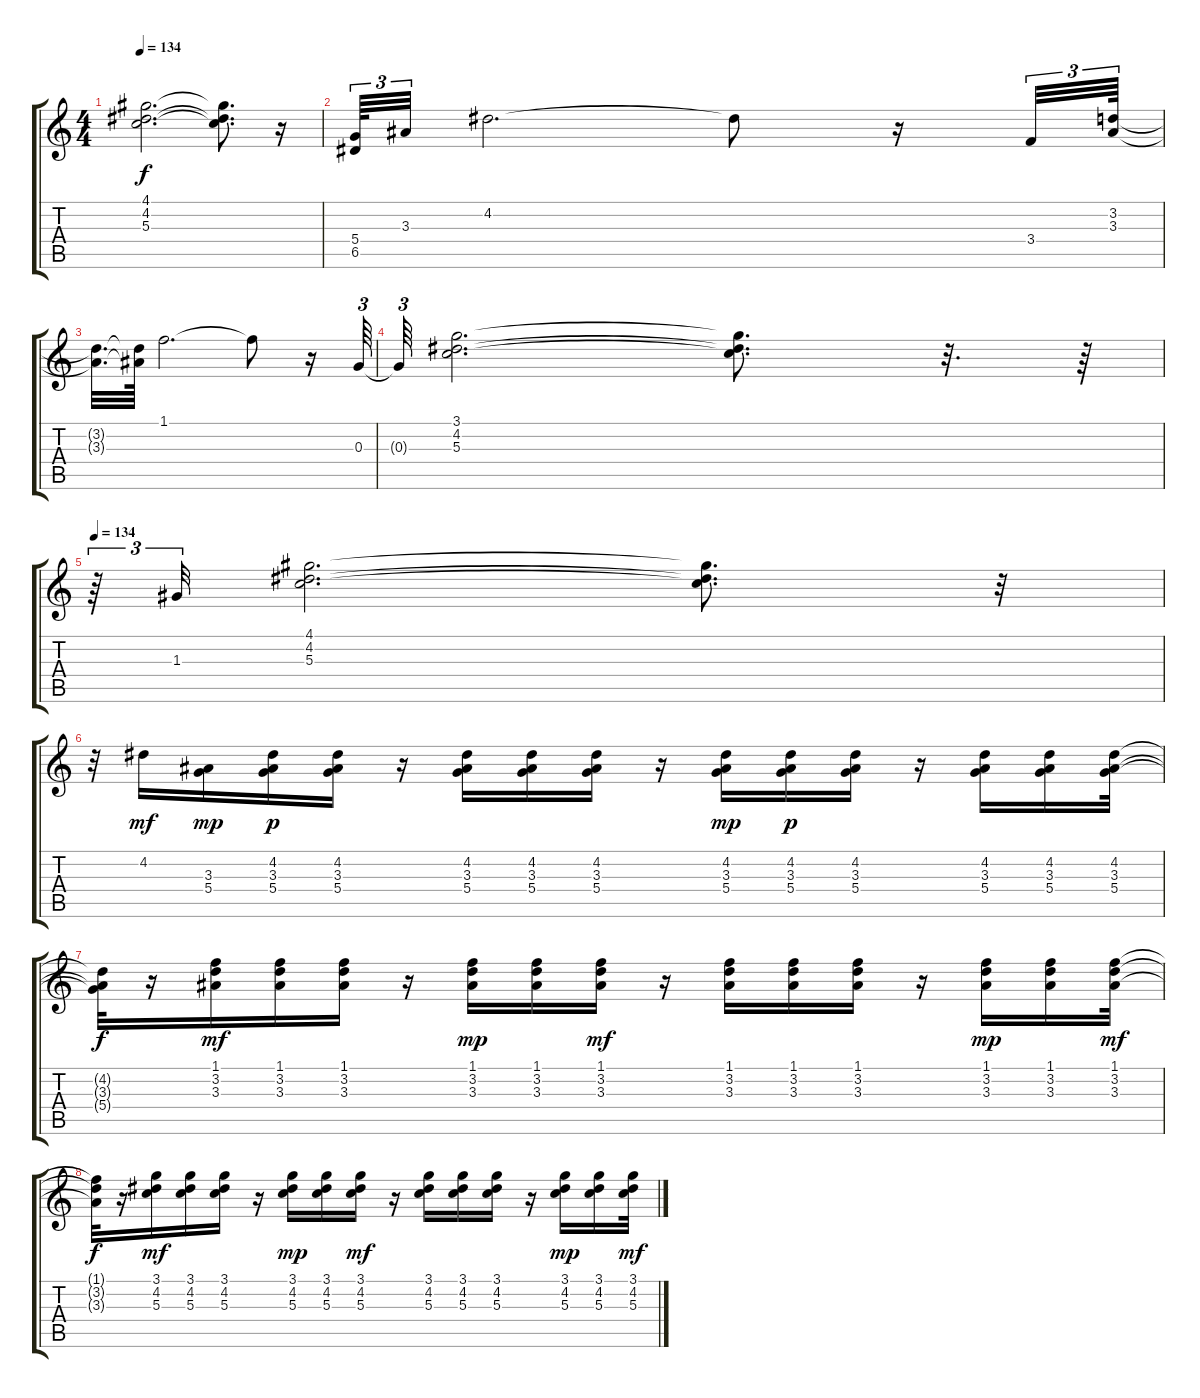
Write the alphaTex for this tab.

\track "" {instrument acousticguitarnylon}
\staff {score tabs}
\tuning (E4 B3 G3 D3 A2 E2) {hide}
\ts (4 4)
\tempo 134
\clef g2
\ks c
(4.1 4.2 5.3).2{d dy f} (4.1{t} 4.2{t} 5.3{t}).8{d} r.16 |
(5.4 6.5).64{tu (3 2)} 3.3.32{tu (3 2)} 4.2.2{d} 4.2{t}.8 r.16 3.4.32{tu (3 2)} (3.2 3.3).64{tu (3 2)} |
(3.2{t} 3.3{t}).32{d} (3.2{t} 3.3{t}).64 1.1.2{d} 1.1{t}.8 r.16 0.3.64{tu (3 2)} |
0.3{t}.64{tu (3 2)} (3.1 4.2 5.3).2{d} (3.1{t} 4.2{t} 5.3{t}).8{d} r.32{d} r.64 |
\tempo 134
r.64{tu (3 2)} 1.3.32{tu (3 2)} (4.1 4.2 5.3).2{d} (4.1{t} 4.2{t} 5.3{t}).8{d} r.32 |
r.32 4.2.16{dy mf} (3.3 5.4).16{dy mp} (4.2 3.3 5.4).16{dy p} (4.2 3.3 5.4).16 r.16 (4.2 3.3 5.4).16 (4.2 3.3 5.4).16 (4.2 3.3 5.4).16 r.16 (4.2 3.3 5.4).16{dy mp} (4.2 3.3 5.4).16{dy p} (4.2 3.3 5.4).16 r.16 (4.2 3.3 5.4).16 (4.2 3.3 5.4).16 (4.2 3.3 5.4).32 |
(4.2{t} 3.3{t} 5.4{t}).32{dy f} r.16 (1.1 3.2 3.3).16{dy mf} (1.1 3.2 3.3).16 (1.1 3.2 3.3).16 r.16 (1.1 3.2 3.3).16{dy mp} (1.1 3.2 3.3).16 (1.1 3.2 3.3).16{dy mf} r.16 (1.1 3.2 3.3).16 (1.1 3.2 3.3).16 (1.1 3.2 3.3).16 r.16 (1.1 3.2 3.3).16{dy mp} (1.1 3.2 3.3).16 (1.1 3.2 3.3).32{dy mf} |
(1.1{t} 3.2{t} 3.3{t}).32{dy f} r.16 (3.1 4.2 5.3).16{dy mf} (3.1 4.2 5.3).16 (3.1 4.2 5.3).16 r.16 (3.1 4.2 5.3).16{dy mp} (3.1 4.2 5.3).16 (3.1 4.2 5.3).16{dy mf} r.16 (3.1 4.2 5.3).16 (3.1 4.2 5.3).16 (3.1 4.2 5.3).16 r.16 (3.1 4.2 5.3).16{dy mp} (3.1 4.2 5.3).16 (3.1 4.2 5.3).32{dy mf}
